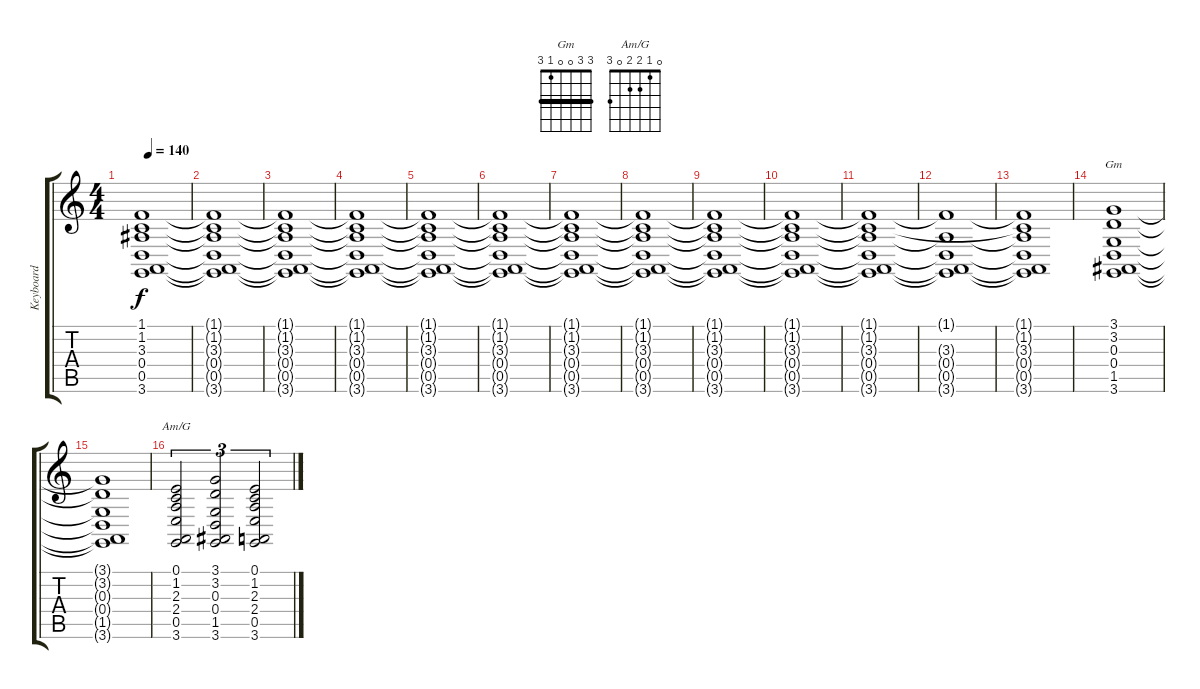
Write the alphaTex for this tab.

\track ("Keyboard" "Keyboard") {instrument drawbarorgan}
\staff {score tabs}
\tuning (E4 B3 G3 D3 A2 E2) {hide}
\chord ("Gm" 3 3 0 0 1 3) {barre 3}
\chord ("Am/G" 0 1 2 2 0 3)
\ts (4 4)
\tempo 140
\clef g2
\ks c
(1.1{t} 1.2{t} 3.3{t} 0.4{t} 0.5{t} 3.6{t}).1{dy f} |
(1.1{t} 1.2{t} 3.3{t} 0.4{t} 0.5{t} 3.6{t}).1 |
(1.1{t} 1.2{t} 3.3{t} 0.4{t} 0.5{t} 3.6{t}).1 |
(1.1{t} 1.2{t} 3.3{t} 0.4{t} 0.5{t} 3.6{t}).1 |
(1.1{t} 1.2{t} 3.3{t} 0.4{t} 0.5{t} 3.6{t}).1 |
(1.1{t} 1.2{t} 3.3{t} 0.4{t} 0.5{t} 3.6{t}).1 |
(1.1{t} 1.2{t} 3.3{t} 0.4{t} 0.5{t} 3.6{t}).1 |
(1.1{t} 1.2{t} 3.3{t} 0.4{t} 0.5{t} 3.6{t}).1 |
(1.1{t} 1.2{t} 3.3{t} 0.4{t} 0.5{t} 3.6{t}).1 |
(1.1{t} 1.2{t} 3.3{t} 0.4{t} 0.5{t} 3.6{t}).1 |
(1.1{t} 1.2{t} 3.3{t} 0.4{t} 0.5{t} 3.6{t}).1 |
(1.1{t} 3.3{t} 0.4{t} 0.5{t} 3.6{t}).1 |
(1.1{t} 1.2{t} 3.3{t} 0.4{t} 0.5{t} 3.6{t}).1 |
(3.1 3.2 0.3 0.4 1.5 3.6).1{ch "Gm"} |
(3.1{t} 3.2{t} 0.3{t} 0.4{t} 1.5{t} 3.6{t}).1 |
(0.1 1.2 2.3 2.4 0.5 3.6).2{tu (3 2) ch "Am/G"} (3.1 3.2 0.3 0.4 1.5 3.6).2{tu (3 2)} (0.1 1.2 2.3 2.4 0.5 3.6).2{tu (3 2)}
